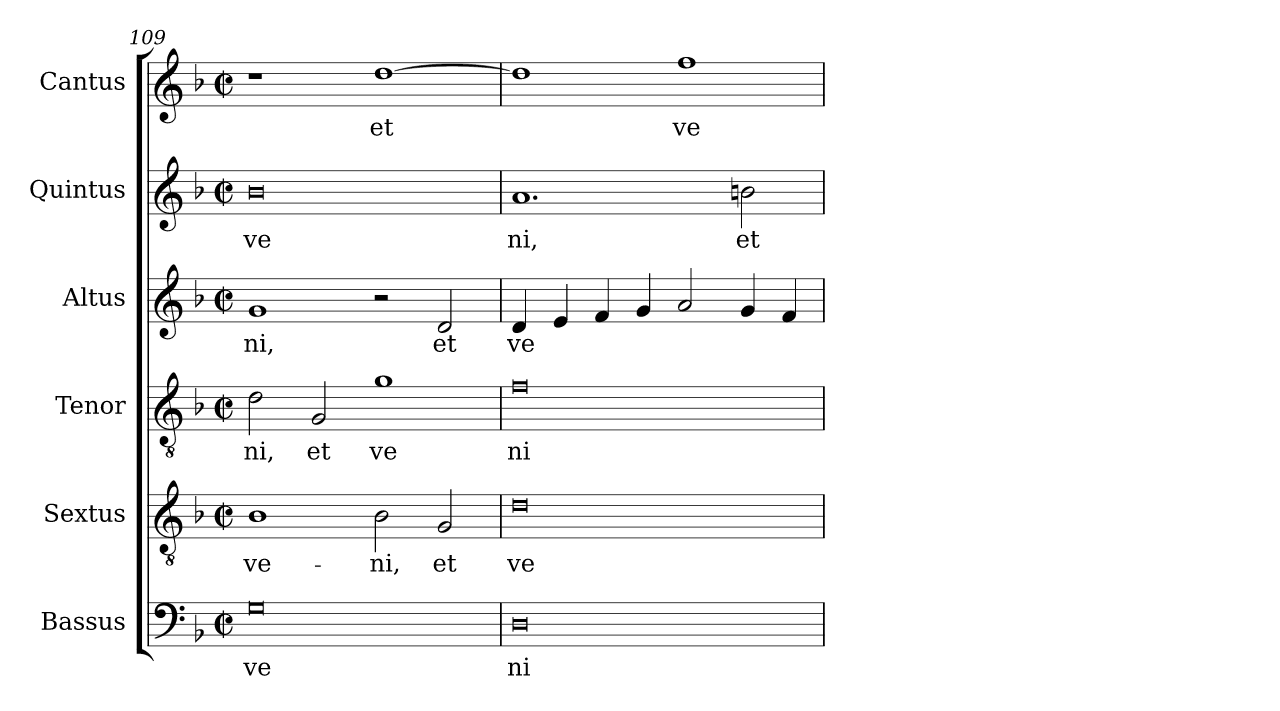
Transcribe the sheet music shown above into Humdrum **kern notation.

**kern	**text	**kern	**text	**kern	**text	**kern	**text	**kern	**text	**kern	**text
*part6	*part6	*part5	*part5	*part4	*part4	*part3	*part3	*part2	*part2	*part1	*part1
*staff6	*staff6	*staff5	*staff5	*staff4	*staff4	*staff3	*staff3	*staff2	*staff2	*staff1	*staff1
*I"Bassus	*	*I"Sextus	*	*I"Tenor	*	*I"Altus	*	*I"Quintus	*	*I"Cantus	*
*clefF4	*	*clefGv2	*	*clefGv2	*	*clefG2	*	*clefG2	*	*clefG2	*
*k[b-]	*	*k[b-]	*	*k[b-]	*	*k[b-]	*	*k[b-]	*	*k[b-]	*
*F:	*	*F:	*	*F:	*	*F:	*	*F:	*	*F:	*
*M2/2	*	*M2/2	*	*M2/2	*	*M2/2	*	*M2/2	*	*M2/2	*
*met(c|)	*	*met(c|)	*	*met(c|)	*	*met(c|)	*	*met(c|)	*	*met(c|)	*
=109	=109	=109	=109	=109	=109	=109	=109	=109	=109	=109	=109
!	!LO:LY:b:cj	!	!LO:LY:b:cj	!	!LO:LY:b:cj	!	!LO:LY:b:cj	!	!LO:LY:b:cj	!	!
0G	ve	1B-	ve-	2d\	ni,	1g	ni,	0b-	ve	1r	.
!	!	!	!	!	!LO:LY:b:cj	!	!	!	!	!	!
.	.	.	.	2G/	et	.	.	.	.	.	.
!	!	!	!LO:LY:b:cj	!	!LO:LY:b:cj	!	!	!	!	!	!LO:LY:b:cj
.	.	2B-\	-ni,	1g	ve	2r	.	.	.	[>1dd	et
!	!	!	!LO:LY:b:cj	!	!	!	!LO:LY:b:cj	!	!	!	!
.	.	2G/	et	.	.	2d/	et	.	.	.	.
=110	=110	=110	=110	=110	=110	=110	=110	=110	=110	=110	=110
!	!LO:LY:b:cj	!	!LO:LY:b:cj	!	!LO:LY:b:cj	!	!LO:LY:b:cj	!	!LO:LY:b:cj	!	!
0D	ni	0d	ve-	0f	ni	4d/	ve	1.a	ni,	1dd]	.
.	.	.	.	.	.	4e/	.	.	.	.	.
.	.	.	.	.	.	4f/	.	.	.	.	.
.	.	.	.	.	.	4g/	.	.	.	.	.
!	!	!	!	!	!	!	!	!	!	!	!LO:LY:b:cj
.	.	.	.	.	.	2a/	.	.	.	1ff	ve
!	!	!	!	!	!	!	!	!	!LO:LY:b:cj	!	!
.	.	.	.	.	.	4g/	.	2bn\	et	.	.
.	.	.	.	.	.	4f/	.	.	.	.	.
=	=	=	=	=	=	=	=	=	=	=	=
*-	*-	*-	*-	*-	*-	*-	*-	*-	*-	*-	*-
